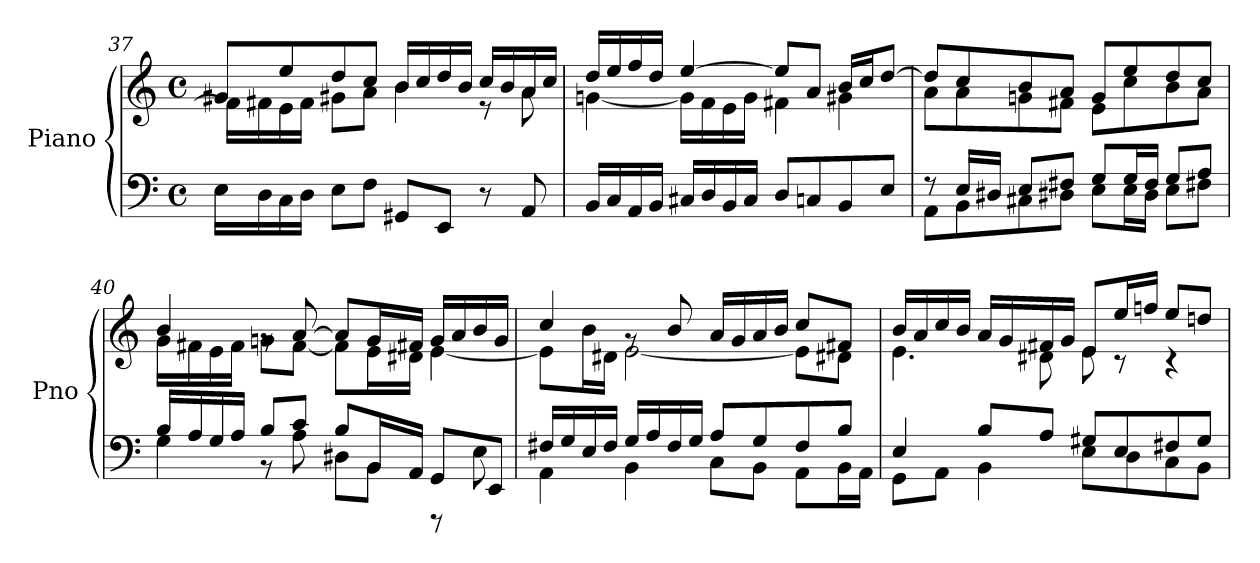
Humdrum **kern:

**kern	**kern
*part1	*part1
*staff2	*staff1
*I"Piano	*
*I'Pno	*
*clefF4	*clefG2
*k[]	*k[]
*M4/4	*M4/4
*met(c)	*met(c)
=37	=37
*	*^
16E\LL	8g#X/L	16f\LL]
16D\	.	16f#X\
16C\	8ee/	16e\
16D\JJ	.	16f#\JJ
8E\L	8dd/	8g#X\L
8F\J	8cc/J	8a\J
8GG#X/L	16b/LL	4b\
.	16cc/	.
8EE/J	16dd/	.
.	16b/JJ	.
8r	16cc/LL	8r
.	16b/	.
8AA/	16a/	8a\
.	16cc/JJ	.
!!LO:LB:g=z	!!
=38	=38	=38
16BB/LL	16dd/LL	[4gn\
16C/	16ee/	.
16AA/	16ff/	.
16BB/JJ	16dd/JJ	.
16C#X/LL	[4ee/	16g\LL]
16D/	.	16f\
16BB/	.	16e\
16C#/JJ	.	16g\JJ
8D/L	8ee/L]	4f#X\
8Cn/	8a/J	.
8BB/	16b/LL	4g#X\
.	16cc/J	.
8E/J	[8dd/J	.
=39	=39	=39
*^	*	*
8r	8AA\L	8dd/L]	8a\L
16E/LL	8BB\	8cc/	8a\
16D#X/JJ	.	.	.
8E/L	8C#X\	8b/	8gn\
8F#X/J	8D#X\J	8a/J	8f#X\J
8G/L	8E\L	8g/L	8e\L
16G/L	16E\L	8ee/	8cc\
16F#/JJ	16D#\JJ	.	.
8G/L	8E\L	8dd/	8b\
8A/J	8F#X\J	8cc/J	8a\J
=40	=40	=40	=40
16B/LL	4G\	4b/	16g\LL
16A/	.	.	16f#X\
16G/	.	.	16e\
16A/JJ	.	.	16f#\JJ
8B/L	8r	8rg	8gn\L
8c/J	8A\	[8a/	[8f#\J
8B/L	8D#X\L	8a/L]	8f#\L]
16BB/L	8BB\J	16g/L	16e\L
16AA/JJ	.	16f#X/JJ	16d#X\JJ
8rFFF	8GG/L	16g/LL	[4e\
.	.	16a/	.
8E\	8EE/J	16b/	.
.	.	16g/JJ	.
!!LO:PB:g=z	!!
=41	=41	=41	=41
16F#X/LL	4AA\	4cc/	8e\L]
16G/	.	.	.
16E/	.	.	16b\L
16F#/JJ	.	.	16d#X\JJ
16G/LL	4BB\	8rg	[2e\
16A/	.	.	.
16F#/	.	8b/	.
16G/JJ	.	.	.
8A/L	8C\L	16a/LL	.
.	.	16g/	.
8G/	8BB\J	16a/	.
.	.	16b/JJ	.
8F#/	8AA\L	8cc/L	8e\L]
8B/J	16BB\L	8f#X/J	8d#X\J
.	16AA\JJ	.	.
=42	=42	=42	=42
4E/	8GG\L	16b/LL	4.e\
.	.	16a/	.
.	8AA\J	16cc/	.
.	.	16b/JJ	.
8B/L	4BB\	16a/LL	.
.	.	16g/	.
8A/J	.	16f#X/	8d#X\
.	.	16g/JJ	.
8G#X/L	8E\L	8e/L	8e\
8E/	8D\	16ee/L	8r
.	.	16ffn/JJ	.
8F#X/	8C\	8ee/L	4r
8G#/J	8BB\J	8ddn/J	.
*v	*v	*	*
*	*v	*v
=	=
*-	*-
